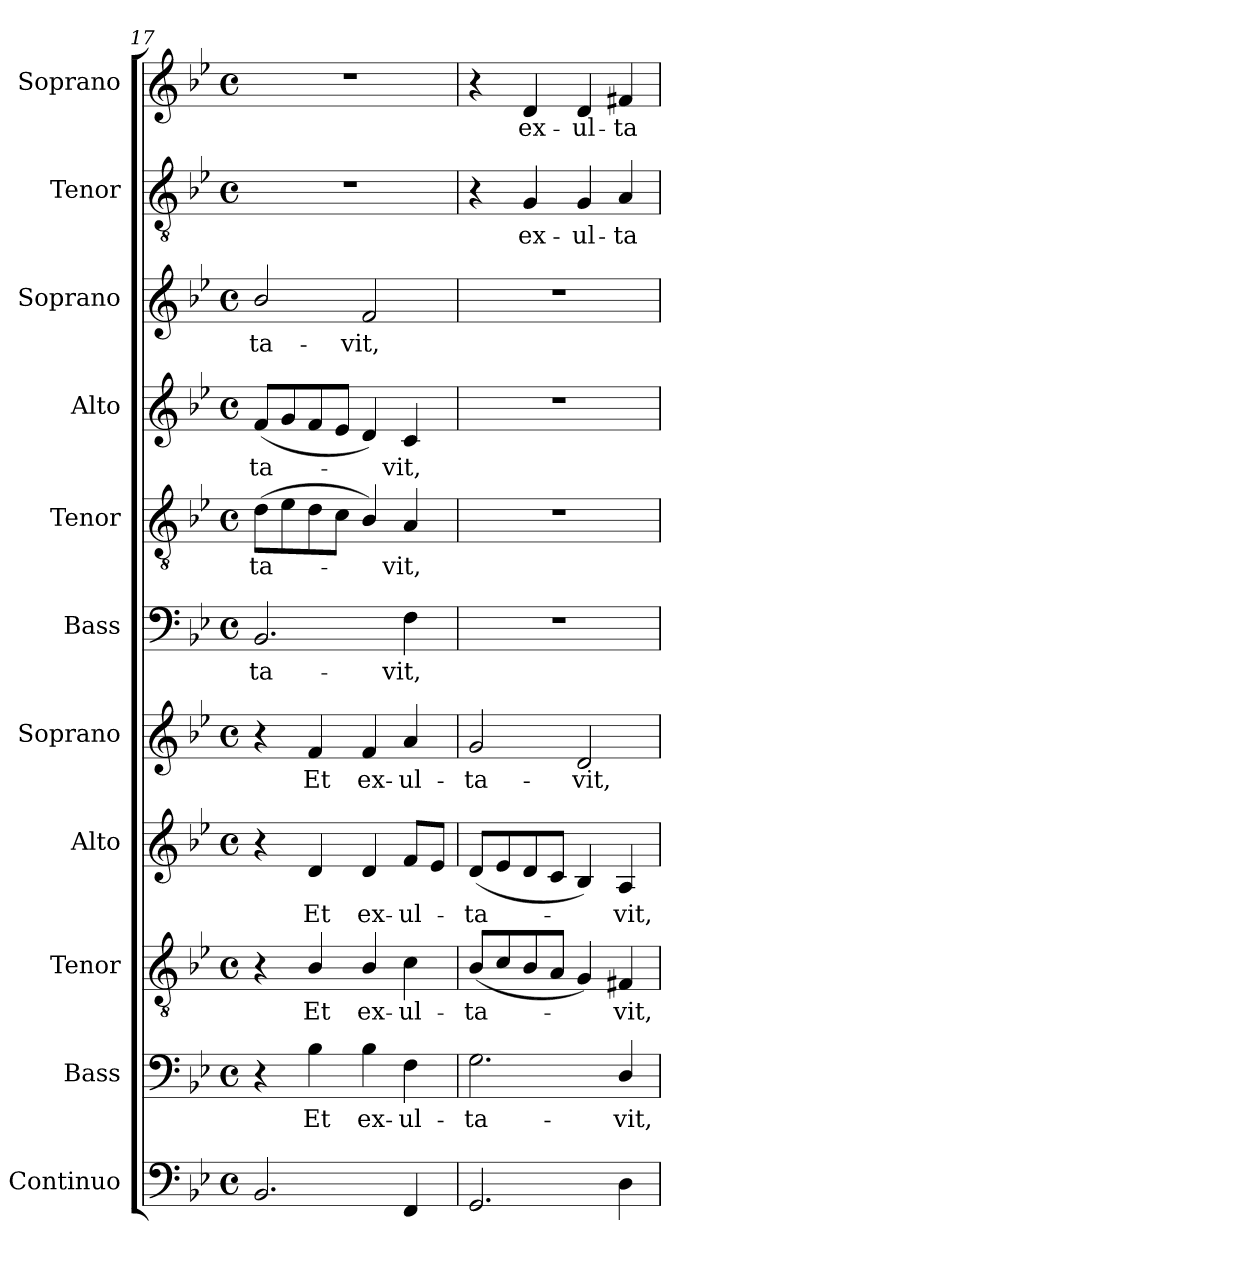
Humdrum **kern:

**kern	**kern	**text	**kern	**text	**kern	**text	**kern	**text	**kern	**text	**kern	**text	**kern	**text	**kern	**text	**kern	**text	**kern	**text
*part11	*part10	*part10	*part9	*part9	*part8	*part8	*part7	*part7	*part6	*part6	*part5	*part5	*part4	*part4	*part3	*part3	*part2	*part2	*part1	*part1
*staff11	*staff10	*staff10	*staff9	*staff9	*staff8	*staff8	*staff7	*staff7	*staff6	*staff6	*staff5	*staff5	*staff4	*staff4	*staff3	*staff3	*staff2	*staff2	*staff1	*staff1
*I"Continuo	*I"Bass	*	*I"Tenor	*	*I"Alto	*	*I"Soprano	*	*I"Bass	*	*I"Tenor	*	*I"Alto	*	*I"Soprano	*	*I"Tenor	*	*I"Soprano	*
*I'Cont.	*I'B.	*	*I'T.	*	*I'A.	*	*I'S.	*	*I'B.	*	*I'T.	*	*I'A.	*	*I'S.	*	*I'T.	*	*I'S.	*
*clefF4	*clefF4	*	*clefGv2	*	*clefG2	*	*clefG2	*	*clefF4	*	*clefGv2	*	*clefG2	*	*clefG2	*	*clefGv2	*	*clefG2	*
*	*	*	*ITrd7c12	*	*	*	*	*	*	*	*ITrd7c12	*	*	*	*	*	*ITrd7c12	*	*	*
*k[b-e-]	*k[b-e-]	*	*k[b-e-]	*	*k[b-e-]	*	*k[b-e-]	*	*k[b-e-]	*	*k[b-e-]	*	*k[b-e-]	*	*k[b-e-]	*	*k[b-e-]	*	*k[b-e-]	*
*B-:	*B-:	*	*B-:	*	*B-:	*	*B-:	*	*B-:	*	*B-:	*	*B-:	*	*B-:	*	*B-:	*	*B-:	*
*M4/4	*M4/4	*	*M4/4	*	*M4/4	*	*M4/4	*	*M4/4	*	*M4/4	*	*M4/4	*	*M4/4	*	*M4/4	*	*M4/4	*
*met(c)	*met(c)	*	*met(c)	*	*met(c)	*	*met(c)	*	*met(c)	*	*met(c)	*	*met(c)	*	*met(c)	*	*met(c)	*	*met(c)	*
=17	=17	=17	=17	=17	=17	=17	=17	=17	=17	=17	=17	=17	=17	=17	=17	=17	=17	=17	=17	=17
!	!	!	!	!	!	!	!	!	!	!LO:LY:b:color=#000000	!	!	!	!	!	!	!	!	!	!
!	!	!	!	!	!	!	!	!	!	!	!	!LO:LY:b:color=#000000	!	!	!	!	!	!	!	!
!	!	!	!	!	!	!	!	!	!	!	!	!	!	!LO:LY:b:color=#000000	!	!	!	!	!	!
!	!	!	!	!	!	!	!	!	!	!	!	!	!	!	!	!LO:LY:b:color=#000000	!	!	!	!
2.BB-i/	4r	.	4r	.	4r	.	4r	.	2.BB-i/	-ta-	(8Di\L	-ta-	(8fi/L	-ta-	2b-i/	-ta-	1r	.	1r	.
.	.	.	.	.	.	.	.	.	.	.	8E-i\	.	8gi/	.	.	.	.	.	.	.
!	!	!LO:LY:b:color=#000000	!	!	!	!	!	!	!	!	!	!	!	!	!	!	!	!	!	!
!	!	!	!	!LO:LY:b:color=#000000	!	!	!	!	!	!	!	!	!	!	!	!	!	!	!	!
!	!	!	!	!	!	!LO:LY:b:color=#000000	!	!	!	!	!	!	!	!	!	!	!	!	!	!
!	!	!	!	!	!	!	!	!LO:LY:b:color=#000000	!	!	!	!	!	!	!	!	!	!	!	!
.	4B-i\	Et	4BB-i/	Et	4di/	Et	4fi/	Et	.	.	8Di\	.	8fi/	.	.	.	.	.	.	.
.	.	.	.	.	.	.	.	.	.	.	8Ci\J	.	8e-i/J	.	.	.	.	.	.	.
!	!	!LO:LY:b:color=#000000	!	!	!	!	!	!	!	!	!	!	!	!	!	!	!	!	!	!
!	!	!	!	!LO:LY:b:color=#000000	!	!	!	!	!	!	!	!	!	!	!	!	!	!	!	!
!	!	!	!	!	!	!LO:LY:b:color=#000000	!	!	!	!	!	!	!	!	!	!	!	!	!	!
!	!	!	!	!	!	!	!	!LO:LY:b:color=#000000	!	!	!	!	!	!	!	!	!	!	!	!
!	!	!	!	!	!	!	!	!	!	!	!	!	!	!	!	!LO:LY:b:color=#000000	!	!	!	!
.	4B-i\	ex-	4BB-i/	ex-	4di/	ex-	4fi/	ex-	.	.	4BB-i/)	.	4di/)	.	2fi/	-vit,	.	.	.	.
!	!	!LO:LY:b:color=#000000	!	!	!	!	!	!	!	!	!	!	!	!	!	!	!	!	!	!
!	!	!	!	!LO:LY:b:color=#000000	!	!	!	!	!	!	!	!	!	!	!	!	!	!	!	!
!	!	!	!	!	!	!LO:LY:b:color=#000000	!	!	!	!	!	!	!	!	!	!	!	!	!	!
!	!	!	!	!	!	!	!	!LO:LY:b:color=#000000	!	!	!	!	!	!	!	!	!	!	!	!
!	!	!	!	!	!	!	!	!	!	!LO:LY:b:color=#000000	!	!	!	!	!	!	!	!	!	!
!	!	!	!	!	!	!	!	!	!	!	!	!LO:LY:b:color=#000000	!	!	!	!	!	!	!	!
!	!	!	!	!	!	!	!	!	!	!	!	!	!	!LO:LY:b:color=#000000	!	!	!	!	!	!
4FFi/	4Fi\	-ul-	4Ci\	-ul-	8fi/L	-ul-	4ai/	-ul-	4Fi\	-vit,	4AAi/	-vit,	4ci/	-vit,	.	.	.	.	.	.
.	.	.	.	.	8e-i/J	.	.	.	.	.	.	.	.	.	.	.	.	.	.	.
=18	=18	=18	=18	=18	=18	=18	=18	=18	=18	=18	=18	=18	=18	=18	=18	=18	=18	=18	=18	=18
!	!	!LO:LY:b:color=#000000	!	!	!	!	!	!	!	!	!	!	!	!	!	!	!	!	!	!
!	!	!	!	!LO:LY:b:color=#000000	!	!	!	!	!	!	!	!	!	!	!	!	!	!	!	!
!	!	!	!	!	!	!LO:LY:b:color=#000000	!	!	!	!	!	!	!	!	!	!	!	!	!	!
!	!	!	!	!	!	!	!	!LO:LY:b:color=#000000	!	!	!	!	!	!	!	!	!	!	!	!
2.GGi/	2.Gi\	-ta-	(8BB-i/L	-ta-	(8di/L	-ta-	2gi/	-ta-	1r	.	1r	.	1r	.	1r	.	4r	.	4r	.
.	.	.	8Ci/	.	8e-i/	.	.	.	.	.	.	.	.	.	.	.	.	.	.	.
!	!	!	!	!	!	!	!	!	!	!	!	!	!	!	!	!	!	!LO:LY:b:color=#000000	!	!
!	!	!	!	!	!	!	!	!	!	!	!	!	!	!	!	!	!	!	!	!LO:LY:b:color=#000000
.	.	.	8BB-i/	.	8di/	.	.	.	.	.	.	.	.	.	.	.	4GGi/	ex-	4di/	ex-
.	.	.	8AAi/J	.	8ci/J	.	.	.	.	.	.	.	.	.	.	.	.	.	.	.
!	!	!	!	!	!	!	!	!LO:LY:b:color=#000000	!	!	!	!	!	!	!	!	!	!	!	!
!	!	!	!	!	!	!	!	!	!	!	!	!	!	!	!	!	!	!LO:LY:b:color=#000000	!	!
!	!	!	!	!	!	!	!	!	!	!	!	!	!	!	!	!	!	!	!	!LO:LY:b:color=#000000
.	.	.	4GGi/)	.	4B-i/)	.	2di/	-vit,	.	.	.	.	.	.	.	.	4GGi/	-ul-	4di/	-ul-
!	!	!LO:LY:b:color=#000000	!	!	!	!	!	!	!	!	!	!	!	!	!	!	!	!	!	!
!	!	!	!	!LO:LY:b:color=#000000	!	!	!	!	!	!	!	!	!	!	!	!	!	!	!	!
!	!	!	!	!	!	!LO:LY:b:color=#000000	!	!	!	!	!	!	!	!	!	!	!	!	!	!
!	!	!	!	!	!	!	!	!	!	!	!	!	!	!	!	!	!	!LO:LY:b:color=#000000	!	!
!	!	!	!	!	!	!	!	!	!	!	!	!	!	!	!	!	!	!	!	!LO:LY:b:color=#000000
4Di\	4Di/	-vit,	4FF#Xi/	-vit,	4Ai/	-vit,	.	.	.	.	.	.	.	.	.	.	4AAi/	-ta-	4f#Xi/	-ta-
=	=	=	=	=	=	=	=	=	=	=	=	=	=	=	=	=	=	=	=	=
*-	*-	*-	*-	*-	*-	*-	*-	*-	*-	*-	*-	*-	*-	*-	*-	*-	*-	*-	*-	*-
